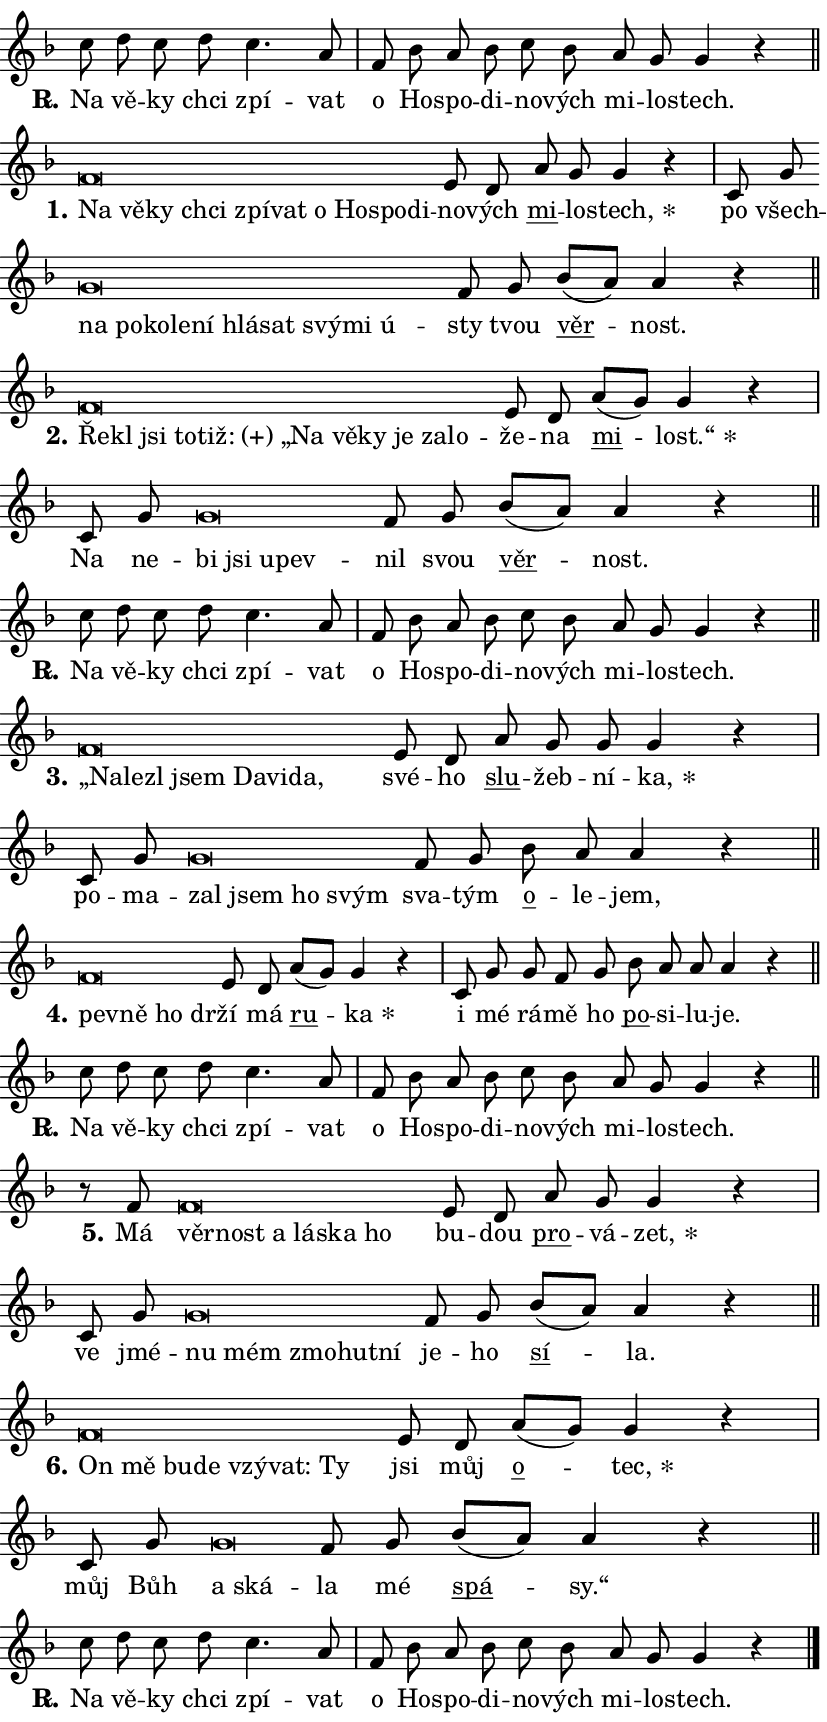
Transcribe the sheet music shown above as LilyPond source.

\version "2.24.0"
\header { tagline = "" }
\paper {
  indent = 0\cm
  top-margin = 0\cm
  right-margin = 0.13\cm % to fit lyric hyphens
  bottom-margin = 0\cm
  left-margin = 0\cm
  paper-width = 14\cm
  page-breaking = #ly:one-page-breaking
  system-system-spacing.basic-distance = #11
  score-system-spacing.basic-distance = #11
  ragged-last = ##f
}


%% Author: Thomas Morley
%% https://lists.gnu.org/archive/html/lilypond-user/2020-05/msg00002.html
#(define (line-position grob)
"Returns position of @var[grob} in current system:
   @code{'start}, if at first time-step
   @code{'end}, if at last time-step
   @code{'middle} otherwise
"
  (let* ((col (ly:item-get-column grob))
         (ln (ly:grob-object col 'left-neighbor))
         (rn (ly:grob-object col 'right-neighbor))
         (col-to-check-left (if (ly:grob? ln) ln col))
         (col-to-check-right (if (ly:grob? rn) rn col))
         (break-dir-left
           (and
             (ly:grob-property col-to-check-left 'non-musical #f)
             (ly:item-break-dir col-to-check-left)))
         (break-dir-right
           (and
             (ly:grob-property col-to-check-right 'non-musical #f)
             (ly:item-break-dir col-to-check-right))))
        (cond ((eqv? 1 break-dir-left) 'start)
              ((eqv? -1 break-dir-right) 'end)
              (else 'middle))))

#(define (tranparent-at-line-position vctor)
  (lambda (grob)
  "Relying on @code{line-position} select the relevant enry from @var{vctor}.
Used to determine transparency,"
    (case (line-position grob)
      ((end) (not (vector-ref vctor 0)))
      ((middle) (not (vector-ref vctor 1)))
      ((start) (not (vector-ref vctor 2))))))

noteHeadBreakVisibility =
#(define-music-function (break-visibility)(vector?)
"Makes @code{NoteHead}s transparent relying on @var{break-visibility}"
#{
  \override NoteHead.transparent =
    #(tranparent-at-line-position break-visibility)
#})

#(define delete-ledgers-for-transparent-note-heads
  (lambda (grob)
    "Reads whether a @code{NoteHead} is transparent.
If so this @code{NoteHead} is removed from @code{'note-heads} from
@var{grob}, which is supposed to be @code{LedgerLineSpanner}.
As a result ledgers are not printed for this @code{NoteHead}"
    (let* ((nhds-array (ly:grob-object grob 'note-heads))
           (nhds-list
             (if (ly:grob-array? nhds-array)
                 (ly:grob-array->list nhds-array)
                 '()))
           ;; Relies on the transparent-property being done before
           ;; Staff.LedgerLineSpanner.after-line-breaking is executed.
           ;; This is fragile ...
           (to-keep
             (remove
               (lambda (nhd)
                 (ly:grob-property nhd 'transparent #f))
               nhds-list)))
      ;; TODO find a better method to iterate over grob-arrays, similiar
      ;; to filter/remove etc for lists
      ;; For now rebuilt from scratch
      (set! (ly:grob-object grob 'note-heads)  '())
      (for-each
        (lambda (nhd)
          (ly:pointer-group-interface::add-grob grob 'note-heads nhd))
        to-keep))))

squashNotes = {
  \override NoteHead.X-extent = #'(-0.2 . 0.2)
  \override NoteHead.Y-extent = #'(-0.75 . 0)
  \override NoteHead.stencil =
    #(lambda (grob)
       (let ((pos (ly:grob-property grob 'staff-position)))
         (begin
           (if (< pos -7) (display "ERROR: Lower brevis then expected\n") (display ""))
           (if (<= pos -6) ly:text-interface::print ly:note-head::print))))
}
unSquashNotes = {
  \revert NoteHead.X-extent
  \revert NoteHead.Y-extent
  \revert NoteHead.stencil
}

hideNotes = \noteHeadBreakVisibility #begin-of-line-visible
unHideNotes = \noteHeadBreakVisibility #all-visible

% work-around for resetting accidentals
% https://lilypond.org/doc/v2.23/Documentation/notation/displaying-rhythms#unmetered-music
cadenzaMeasure = {
  \cadenzaOff
  \partial 1024 s1024
  \cadenzaOn
}

#(define-markup-command (accent layout props text) (markup?)
  "Underline accented syllable"
  (interpret-markup layout props
    #{\markup \override #'(offset . 4.3) \underline { #text }#}))

responsum = \markup \concat {
  "R" \hspace #-1.05 \path #0.1 #'((moveto 0 0.07) (lineto 0.9 0.8)) \hspace #0.05 "."
}

spaceSize = #0.6828661417322834 % exact space size for TeX Gyre Schola

\layout {
  \context {
    \Staff
    \remove "Time_signature_engraver"
    \override LedgerLineSpanner.after-line-breaking = #delete-ledgers-for-transparent-note-heads
  }
  \context {
    \Lyrics {
      \override LyricSpace.minimum-distance = \spaceSize
      \override LyricText.font-name = #"TeX Gyre Schola"
      \override LyricText.font-size = 1
      \override StanzaNumber.font-name = #"TeX Gyre Schola Bold"
      \override StanzaNumber.font-size = 1
    }
  }
  \context {
    \Score 
    \override NoteHead.text =
      #(lambda (grob) 
        (let ((pos (ly:grob-property grob 'staff-position)))
          #{\markup {
            \combine
              \halign #-0.55 \raise #(if (= pos -6) 0 0.5) \override #'(thickness . 2) \draw-line #'(3.2 . 0)
              \musicglyph "noteheads.sM1"
          }#}))
  }
}

% magnetic-lyrics.ily
%
%   written by
%     Jean Abou Samra <jean@abou-samra.fr>
%     Werner Lemberg <wl@gnu.org>
%
%   adapted by
%     Jiri Hon <jiri.hon@gmail.com>
%
% Version 2022-Apr-15

% https://www.mail-archive.com/lilypond-user@gnu.org/msg149350.html

#(define (Left_hyphen_pointer_engraver context)
   "Collect syllable-hyphen-syllable occurrences in lyrics and store
them in properties.  This engraver only looks to the left.  For
example, if the lyrics input is @code{foo -- bar}, it does the
following.

@itemize @bullet
@item
Set the @code{text} property of the @code{LyricHyphen} grob between
@q{foo} and @q{bar} to @code{foo}.

@item
Set the @code{left-hyphen} property of the @code{LyricText} grob with
text @q{foo} to the @code{LyricHyphen} grob between @q{foo} and
@q{bar}.
@end itemize

Use this auxiliary engraver in combination with the
@code{lyric-@/text::@/apply-@/magnetic-@/offset!} hook."
   (let ((hyphen #f)
         (text #f))
     (make-engraver
      (acknowledgers
       ((lyric-syllable-interface engraver grob source-engraver)
        (set! text grob)))
      (end-acknowledgers
       ((lyric-hyphen-interface engraver grob source-engraver)
        ;(when (not (grob::has-interface grob 'lyric-space-interface))
          (set! hyphen grob)));)
      ((stop-translation-timestep engraver)
       (when (and text hyphen)
         (ly:grob-set-object! text 'left-hyphen hyphen))
       (set! text #f)
       (set! hyphen #f)))))

#(define (lyric-text::apply-magnetic-offset! grob)
   "If the space between two syllables is less than the value in
property @code{LyricText@/.details@/.squash-threshold}, move the right
syllable to the left so that it gets concatenated with the left
syllable.

Use this function as a hook for
@code{LyricText@/.after-@/line-@/breaking} if the
@code{Left_@/hyphen_@/pointer_@/engraver} is active."
   (let ((hyphen (ly:grob-object grob 'left-hyphen #f)))
     (when hyphen
       (let ((left-text (ly:spanner-bound hyphen LEFT)))
         (when (grob::has-interface left-text 'lyric-syllable-interface)
           (let* ((common (ly:grob-common-refpoint grob left-text X))
                  (this-x-ext (ly:grob-extent grob common X))
                  (left-x-ext
                   (begin
                     ;; Trigger magnetism for left-text.
                     (ly:grob-property left-text 'after-line-breaking)
                     (ly:grob-extent left-text common X)))
                  ;; `delta` is the gap width between two syllables.
                  (delta (- (interval-start this-x-ext)
                            (interval-end left-x-ext)))
                  (details (ly:grob-property grob 'details))
                  (threshold (assoc-get 'squash-threshold details 0.2)))
             (when (< delta threshold)
               (let* (;; We have to manipulate the input text so that
                      ;; ligatures crossing syllable boundaries are not
                      ;; disabled.  For languages based on the Latin
                      ;; script this is essentially a beautification.
                      ;; However, for non-Western scripts it can be a
                      ;; necessity.
                      (lt (ly:grob-property left-text 'text))
                      (rt (ly:grob-property grob 'text))
                      (is-space (grob::has-interface hyphen 'lyric-space-interface))
                      (space (if is-space " " ""))
                      (extra-delta (if is-space spaceSize 0))
                      ;; Append new syllable.
                      (ltrt-space (if (and (string? lt) (string? rt))
                                (string-append lt space rt)
                                (make-concat-markup (list lt space rt))))
                      ;; Right-align `ltrt` to the right side.
                      (ltrt-space-markup (grob-interpret-markup
                               grob
                               (make-translate-markup
                                (cons (interval-length this-x-ext) 0)
                                (make-right-align-markup ltrt-space)))))
                 (begin
                   ;; Don't print `left-text`.
                   (ly:grob-set-property! left-text 'stencil #f)
                   ;; Set text and stencil (which holds all collected
                   ;; syllables so far) and shift it to the left.
                   (ly:grob-set-property! grob 'text ltrt-space)
                   (ly:grob-set-property! grob 'stencil ltrt-space-markup)
                   (ly:grob-translate-axis! grob (- (- delta extra-delta)) X))))))))))


#(define (lyric-hyphen::displace-bounds-first grob)
   ;; Make very sure this callback isn't triggered too early.
   (let ((left (ly:spanner-bound grob LEFT))
         (right (ly:spanner-bound grob RIGHT)))
     (ly:grob-property left 'after-line-breaking)
     (ly:grob-property right 'after-line-breaking)
     (ly:lyric-hyphen::print grob)))

squashThreshold = #0.4

\layout {
  \context {
    \Lyrics
    \consists #Left_hyphen_pointer_engraver
    \override LyricText.after-line-breaking =
      #lyric-text::apply-magnetic-offset!
    \override LyricHyphen.stencil = #lyric-hyphen::displace-bounds-first
    \override LyricText.details.squash-threshold = \squashThreshold
    \override LyricHyphen.minimum-distance = 0
    \override LyricHyphen.minimum-length = \squashThreshold
  }
}

squashText = \override LyricText.details.squash-threshold = 9999
unSquashText = \override LyricText.details.squash-threshold = \squashThreshold

leftText = \override LyricText.self-alignment-X = #LEFT
unLeftText = \revert LyricText.self-alignment-X

starOffset = #(lambda (grob) 
                (let ((x_offset (ly:self-alignment-interface::aligned-on-x-parent grob)))
                  (if (= x_offset 0) 0 (+ x_offset 1.2))))

star = #(define-music-function (syllable)(string?)
"Append star separator at the end of a syllable"
#{
  \once \override LyricText.X-offset = #starOffset
  \lyricmode { \markup {
    #syllable
    \override #'((font-name . "TeX Gyre Schola Bold")) \hspace #0.2 \lower #0.65 \larger "*"
  } }
#})

starAccent = #(define-music-function (syllable)(string?)
"Append star separator at the end of a syllable and make accent"
#{
  \once \override LyricText.X-offset = #starOffset
  \lyricmode { \markup {
    \accent #syllable
    \override #'((font-name . "TeX Gyre Schola Bold")) \hspace #0.2 \lower #0.65 \larger "*"
  } }
#})

breath = #(define-music-function (syllable)(string?)
"Append breathing indicator at the end of a syllable"
#{
  \lyricmode { \markup { #syllable "+" } }
#})

optionalBreath = #(define-music-function (syllable)(string?)
"Append optional breathing indicator at the end of a syllable"
#{
  \lyricmode { \markup { #syllable "(+)" } }
#})


\score {
    <<
        \new Voice = "melody" { \cadenzaOn \key f \major \relative { c''8 d c d c4. a8 \cadenzaMeasure \bar "|" f bes a bes \bar "" c bes \bar "" a g g4 r \cadenzaMeasure \bar "||" \break } }
        \new Lyrics \lyricsto "melody" { \lyricmode { \set stanza = \responsum
Na vě -- ky chci zpí -- vat o Ho -- spo -- di -- no -- vých mi -- lo -- stech. } }
    >>
    \layout {}
}

\score {
    <<
        \new Voice = "melody" { \cadenzaOn \key f \major \relative { \squashNotes f'\breve*1/16 \hideNotes \breve*1/16 \bar "" \breve*1/16 \bar "" \breve*1/16 \bar "" \breve*1/16 \bar "" \breve*1/16 \bar "" \breve*1/16 \bar "" \breve*1/16 \bar "" \breve*1/16 \breve*1/16 \bar "" \unHideNotes \unSquashNotes e8 d \bar "" a' g g4 r \cadenzaMeasure \bar "|" c,8 g' \bar "" \squashNotes g\breve*1/16 \hideNotes \breve*1/16 \bar "" \breve*1/16 \bar "" \breve*1/16 \bar "" \breve*1/16 \bar "" \breve*1/16 \bar "" \breve*1/16 \bar "" \breve*1/16 \bar "" \breve*1/16 \breve*1/16 \bar "" \unHideNotes \unSquashNotes f8 g \bar "" bes[( a)] a4 r \cadenzaMeasure \bar "||" \break } }
        \new Lyrics \lyricsto "melody" { \lyricmode { \set stanza = "1."
\leftText Na \squashText vě -- ky chci zpí -- vat o Ho -- spo -- di -- \unLeftText \unSquashText no -- vých \markup \accent mi -- lo -- \star stech, po všech -- \leftText na \squashText po -- ko -- le -- ní hlá -- sat svý -- mi ú -- \unLeftText \unSquashText sty tvou \markup \accent věr -- nost. } }
    >>
    \layout {}
}

\score {
    <<
        \new Voice = "melody" { \cadenzaOn \key f \major \relative { \squashNotes f'\breve*1/16 \hideNotes \breve*1/16 \bar "" \breve*1/16 \bar "" \breve*1/16 \bar "" \breve*1/16 \bar "" \breve*1/16 \bar "" \breve*1/16 \bar "" \breve*1/16 \bar "" \breve*1/16 \bar "" \breve*1/16 \breve*1/16 \bar "" \unHideNotes \unSquashNotes e8 d \bar "" a'[( g)] g4 r \cadenzaMeasure \bar "|" c,8 g' \bar "" \squashNotes g\breve*1/16 \hideNotes \breve*1/16 \bar "" \breve*1/16 \breve*1/16 \bar "" \unHideNotes \unSquashNotes f8 g \bar "" bes[( a)] a4 r \cadenzaMeasure \bar "||" \break } }
        \new Lyrics \lyricsto "melody" { \lyricmode { \set stanza = "2."
\leftText Ře -- \squashText kl jsi to -- \optionalBreath tiž: „Na vě -- ky je za -- lo -- \unLeftText \unSquashText že -- na \markup \accent mi -- \star lost.“ Na ne -- \leftText bi \squashText jsi u -- pev -- \unLeftText \unSquashText nil svou \markup \accent věr -- nost. } }
    >>
    \layout {}
}

\score {
    <<
        \new Voice = "melody" { \cadenzaOn \key f \major \relative { c''8 d c d c4. a8 \cadenzaMeasure \bar "|" f bes a bes \bar "" c bes \bar "" a g g4 r \cadenzaMeasure \bar "||" \break } }
        \new Lyrics \lyricsto "melody" { \lyricmode { \set stanza = \responsum
Na vě -- ky chci zpí -- vat o Ho -- spo -- di -- no -- vých mi -- lo -- stech. } }
    >>
    \layout {}
}

\score {
    <<
        \new Voice = "melody" { \cadenzaOn \key f \major \relative { \squashNotes f'\breve*1/16 \hideNotes \breve*1/16 \bar "" \breve*1/16 \bar "" \breve*1/16 \bar "" \breve*1/16 \bar "" \breve*1/16 \breve*1/16 \bar "" \unHideNotes \unSquashNotes e8 d \bar "" a' g g g4 r \cadenzaMeasure \bar "|" c,8 g' \bar "" \squashNotes g\breve*1/16 \hideNotes \breve*1/16 \bar "" \breve*1/16 \breve*1/16 \bar "" \unHideNotes \unSquashNotes f8 g \bar "" bes a a4 r \cadenzaMeasure \bar "||" \break } }
        \new Lyrics \lyricsto "melody" { \lyricmode { \set stanza = "3."
\leftText „Na -- \squashText le -- zl jsem Da -- vi -- da, \unLeftText \unSquashText své -- ho \markup \accent slu -- žeb -- ní -- \star ka, po -- ma -- \leftText zal \squashText jsem ho svým \unLeftText \unSquashText sva -- tým \markup \accent o -- le -- jem, } }
    >>
    \layout {}
}

\score {
    <<
        \new Voice = "melody" { \cadenzaOn \key f \major \relative { \squashNotes f'\breve*1/16 \hideNotes \breve*1/16 \bar "" \breve*1/16 \breve*1/16 \bar "" \unHideNotes \unSquashNotes e8 d \bar "" a'[( g)] g4 r \cadenzaMeasure \bar "|" c,8 g' \bar "" g f8 g \bar "" bes a a a4 r \cadenzaMeasure \bar "||" \break } }
        \new Lyrics \lyricsto "melody" { \lyricmode { \set stanza = "4."
\leftText pev -- \squashText ně ho dr -- \unLeftText \unSquashText ží má \markup \accent ru -- \star ka i mé rá -- mě ho \markup \accent po -- si -- lu -- je. } }
    >>
    \layout {}
}

\score {
    <<
        \new Voice = "melody" { \cadenzaOn \key f \major \relative { c''8 d c d c4. a8 \cadenzaMeasure \bar "|" f bes a bes \bar "" c bes \bar "" a g g4 r \cadenzaMeasure \bar "||" \break } }
        \new Lyrics \lyricsto "melody" { \lyricmode { \set stanza = \responsum
Na vě -- ky chci zpí -- vat o Ho -- spo -- di -- no -- vých mi -- lo -- stech. } }
    >>
    \layout {}
}

\score {
    <<
        \new Voice = "melody" { \cadenzaOn \key f \major \relative { r8 f'8 \squashNotes f\breve*1/16 \hideNotes \breve*1/16 \bar "" \breve*1/16 \bar "" \breve*1/16 \bar "" \breve*1/16 \breve*1/16 \bar "" \unHideNotes \unSquashNotes e8 d \bar "" a' g g4 r \cadenzaMeasure \bar "|" c,8 g' \bar "" \squashNotes g\breve*1/16 \hideNotes \breve*1/16 \bar "" \breve*1/16 \bar "" \breve*1/16 \breve*1/16 \bar "" \unHideNotes \unSquashNotes f8 g \bar "" bes[( a)] a4 r \cadenzaMeasure \bar "||" \break } }
        \new Lyrics \lyricsto "melody" { \lyricmode { \set stanza = "5."
Má \leftText věr -- \squashText nost a lá -- ska ho \unLeftText \unSquashText bu -- dou \markup \accent pro -- vá -- \star zet, ve jmé -- \leftText nu \squashText mém zmo -- hut -- ní \unLeftText \unSquashText je -- ho \markup \accent sí -- la. } }
    >>
    \layout {}
}

\score {
    <<
        \new Voice = "melody" { \cadenzaOn \key f \major \relative { \squashNotes f'\breve*1/16 \hideNotes \breve*1/16 \bar "" \breve*1/16 \bar "" \breve*1/16 \bar "" \breve*1/16 \bar "" \breve*1/16 \breve*1/16 \bar "" \unHideNotes \unSquashNotes e8 d \bar "" a'[( g)] g4 r \cadenzaMeasure \bar "|" c,8 g' \bar "" \squashNotes g\breve*1/16 \hideNotes \breve*1/16 \bar "" \unHideNotes \unSquashNotes f8 g \bar "" bes[( a)] a4 r \cadenzaMeasure \bar "||" \break } }
        \new Lyrics \lyricsto "melody" { \lyricmode { \set stanza = "6."
\leftText On \squashText mě bu -- de vzý -- vat: Ty \unLeftText \unSquashText jsi můj \markup \accent o -- \star tec, můj Bůh \leftText a \squashText ská -- \unLeftText \unSquashText la mé \markup \accent spá -- sy.“ } }
    >>
    \layout {}
}

\score {
    <<
        \new Voice = "melody" { \cadenzaOn \key f \major \relative { c''8 d c d c4. a8 \cadenzaMeasure \bar "|" f bes a bes \bar "" c bes \bar "" a g g4 r \cadenzaMeasure \bar "||" \break } \bar "|." }
        \new Lyrics \lyricsto "melody" { \lyricmode { \set stanza = \responsum
Na vě -- ky chci zpí -- vat o Ho -- spo -- di -- no -- vých mi -- lo -- stech. } }
    >>
    \layout {}
}
